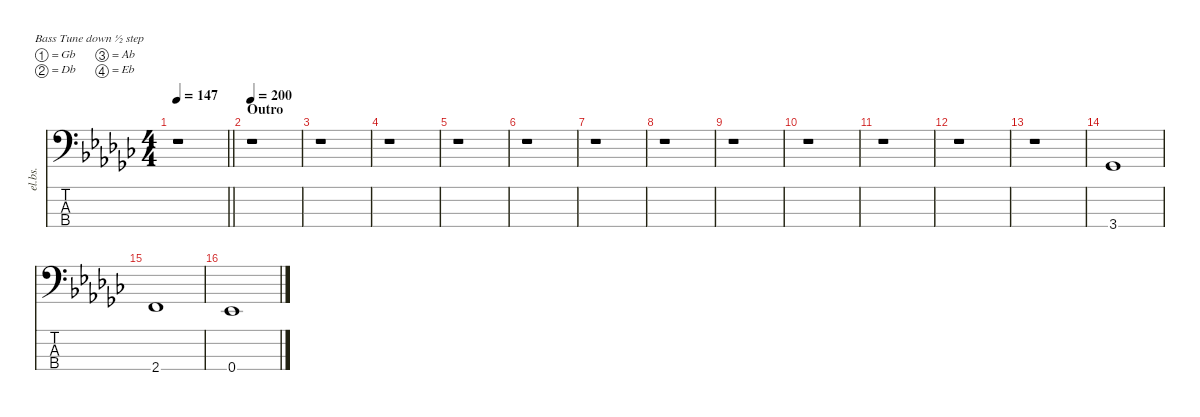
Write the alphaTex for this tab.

\defaultSystemsLayout 4
\hideDynamics
\bracketExtendMode nobrackets
\otherSystemsTrackNameOrientation horizontal
\track ("Bass" "el.bs.") {instrument electricbassfinger}
\staff {score tabs}
\tuning (Gb2 Db2 Ab1 Eb1)
\ts (4 4)
\tempo 147
\clef f4
\barLineRight lightlight
\ks ebminor
r.1{dy f beam Down} |
\section ("" "Outro")
\tempo 200
r.1{beam Down} |
r.1{beam Down} |
r.1{beam Down} |
r.1{beam Down} |
r.1{beam Down} |
r.1{beam Down} |
r.1{beam Down} |
r.1{beam Down} |
r.1{beam Down} |
r.1{beam Down} |
r.1{beam Down} |
r.1{beam Down} |
3.4{acc b}.1{beam Up} |
2.4{acc forcenatural}.1{beam Up} |
0.4{acc b}.1{beam Up}
